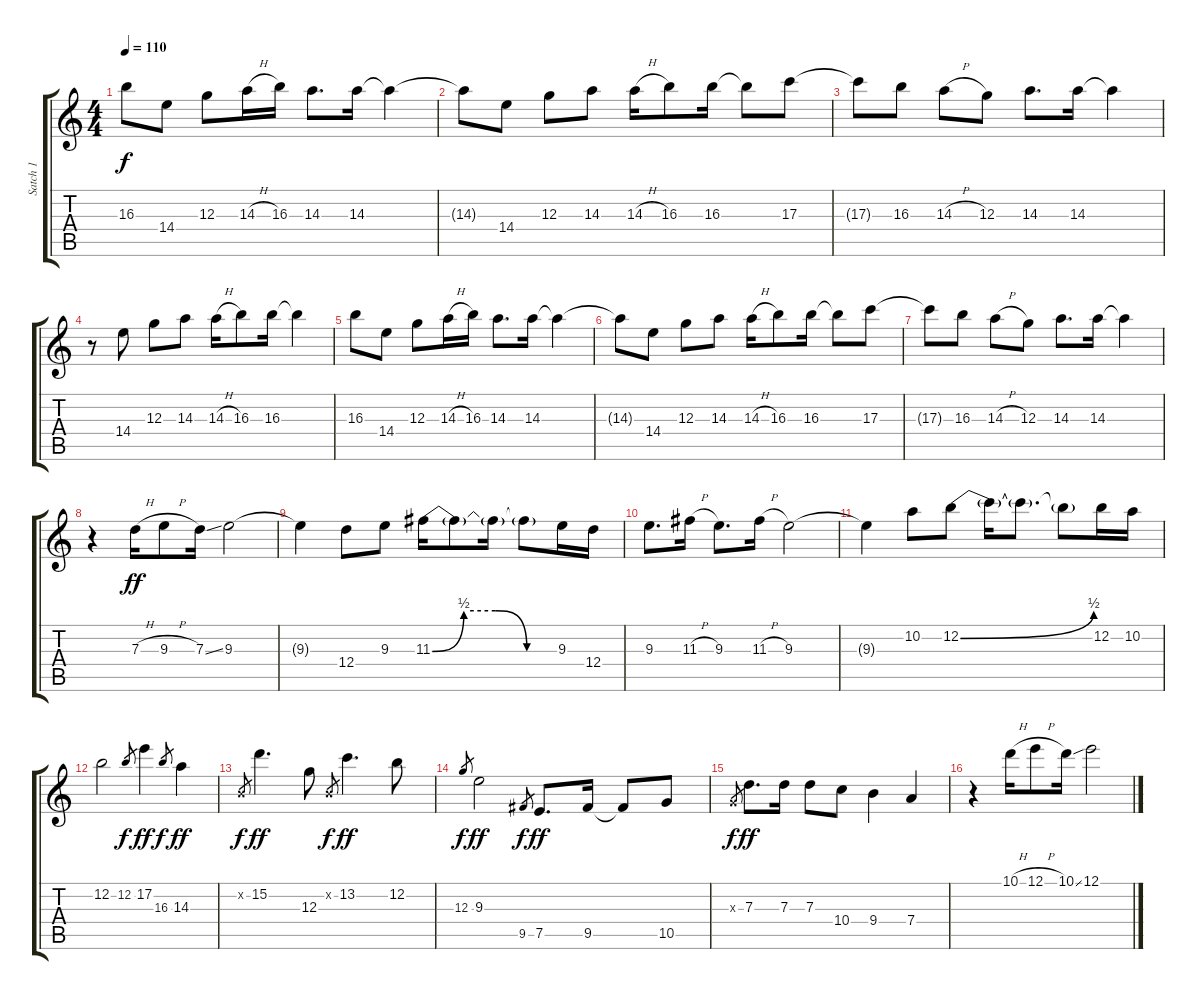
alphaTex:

\track ("Satch 1" "Satch 1") {instrument overdrivenguitar}
\staff {score tabs}
\tuning (E4 B3 G3 D3 A2 E2) {hide}
\ts (4 4)
\tempo 110
\clef g2
\ks c
16.3.8{dy f} 14.4.8 12.3.8 14.3{h}.16 16.3.16 14.3.8{d} 14.3.16 14.3{t}.4 |
14.3{t}.8 14.4.8 12.3.8 14.3.8 14.3{h}.16 16.3.8 16.3.16 16.3{t}.8 17.3.8 |
17.3{t}.8 16.3.8 14.3{h}.8 12.3.8 14.3.8{d} 14.3.16 14.3{t}.4 |
r.8 14.4.8 12.3.8 14.3.8 14.3{h}.16 16.3.8 16.3.16 16.3{t}.4 |
16.3.8 14.4.8 12.3.8 14.3{h}.16 16.3.16 14.3.8{d} 14.3.16 14.3{t}.4 |
14.3{t}.8 14.4.8 12.3.8 14.3.8 14.3{h}.16 16.3.8 16.3.16 16.3{t}.8 17.3.8 |
17.3{t}.8 16.3.8 14.3{h}.8 12.3.8 14.3.8{d} 14.3.16 14.3{t}.4 |
r.4 7.3{h}.16{dy ff} 9.3{h}.8 7.3{ss}.16 9.3.2 |
9.3{t}.4 12.4.8 9.3.8 11.3{be (custom 0 0 15 2 30 2 45 0 60 0)}.16 11.3{t}.8 11.3{t}.16 11.3{t}.8 9.3.16 12.4.16 |
9.3.8{d} 11.3{h}.16 9.3.8{d} 11.3{h}.16 9.3.2 |
9.3{t}.4 10.2.8 12.2{be (bend 0 0 60 2)}.8 12.2{t}.16 12.2{t}.8{d} 12.2{t}.8 12.2.16 10.2.16 |
12.2.2 12.2.8{gr dy f} 17.2.4{dy ff} 16.3.8{gr dy f} 14.3.4{dy ff} |
0.2{x}.8{gr dy f} 15.2.4{d dy ff} 12.3.8 0.2{x}.8{gr dy f} 13.2.4{d dy ff} 12.2.8 |
12.3.8{gr dy f} 9.3.2{dy ff} 9.5.8{gr dy f} 7.5.8{d dy ff} 9.5.16 9.5{t}.8 10.5.8 |
0.3{x}.8{gr dy f} 7.3.8{d dy ff} 7.3.16 7.3.8 10.4.8 9.4.4 7.4.4 |
r.4 10.1{h}.16 12.1{h}.8 10.1{ss}.16 12.1.2
